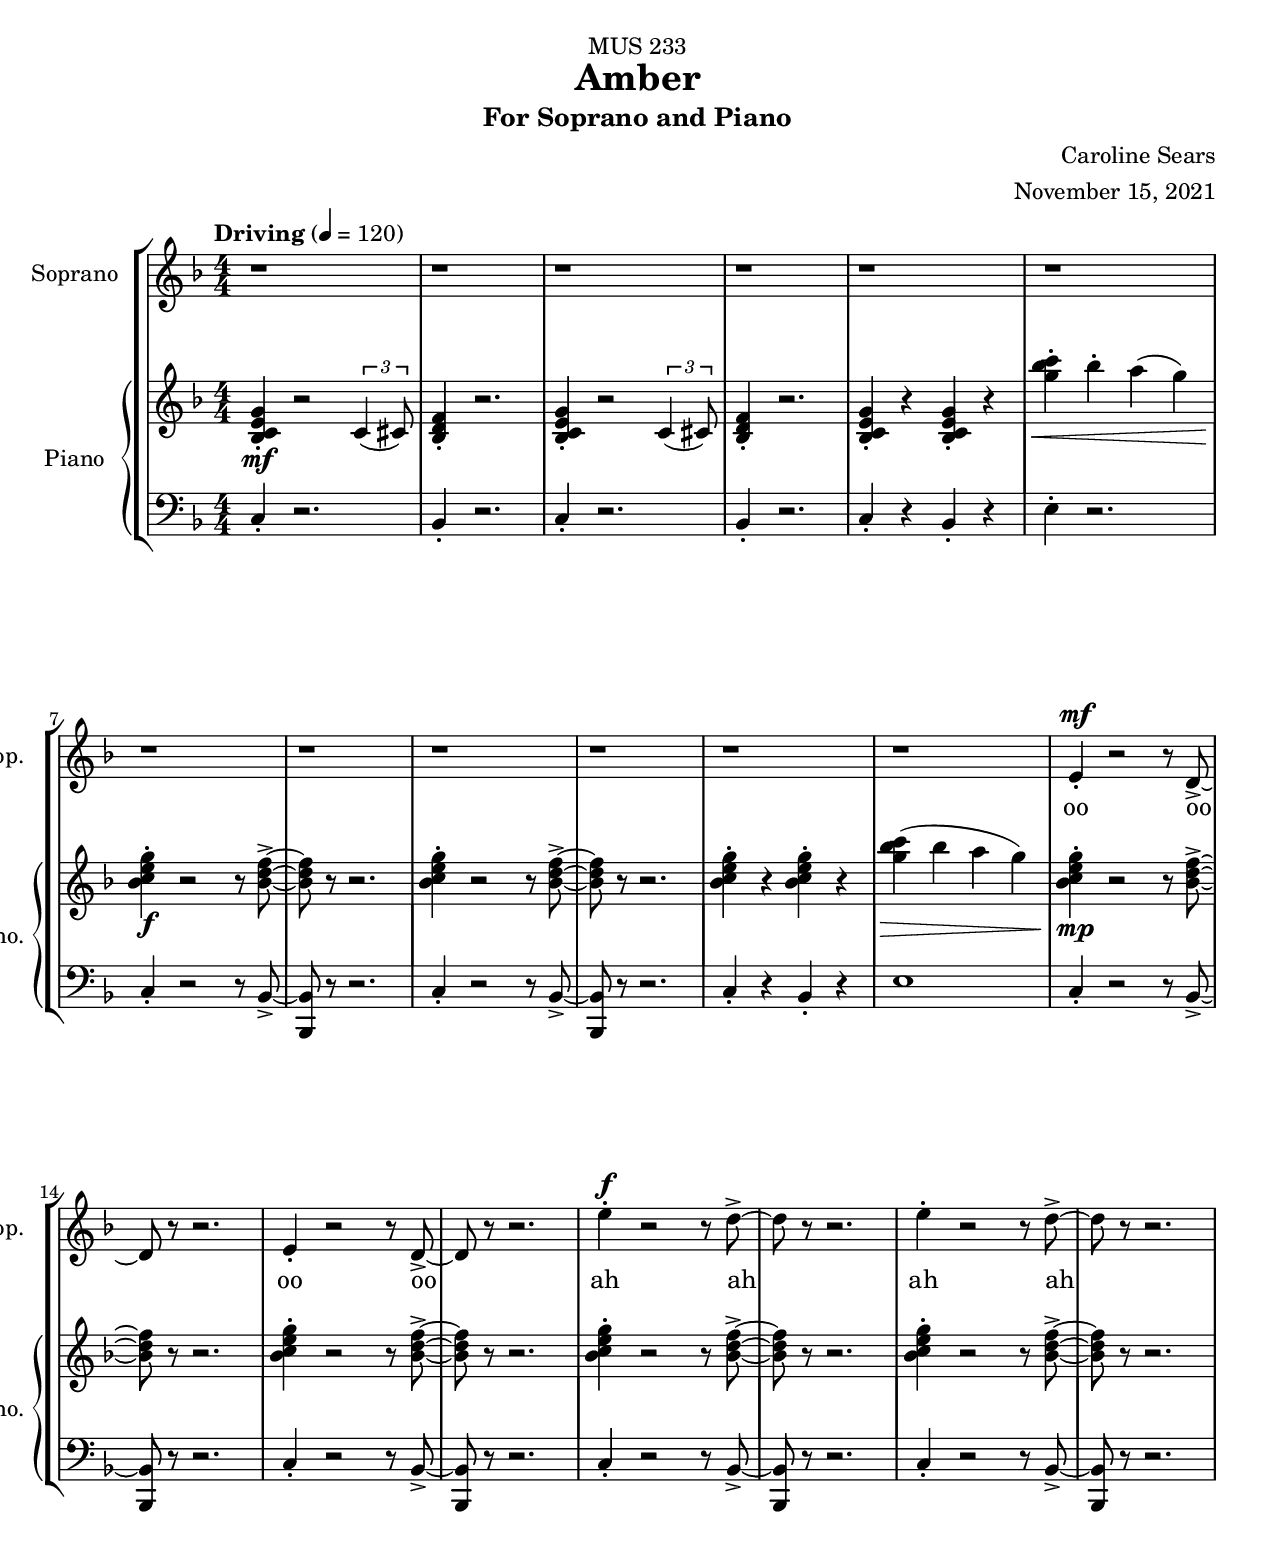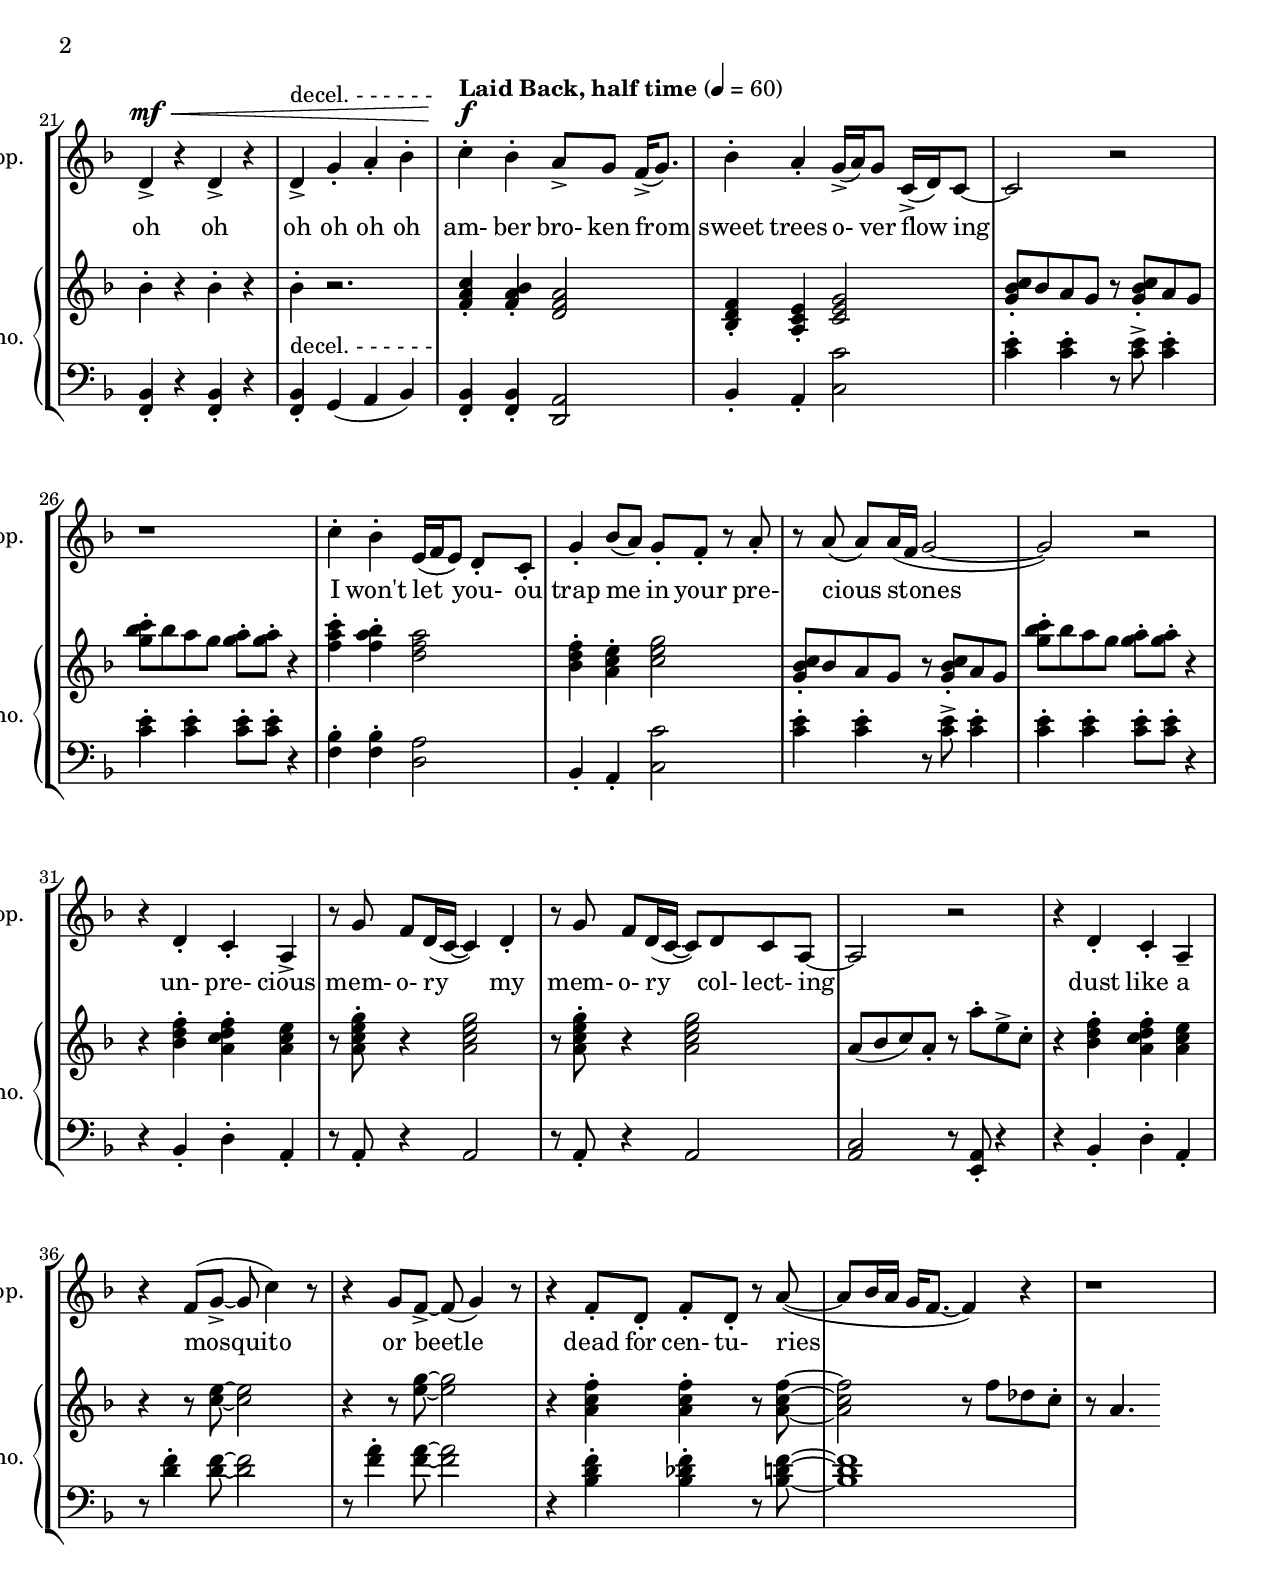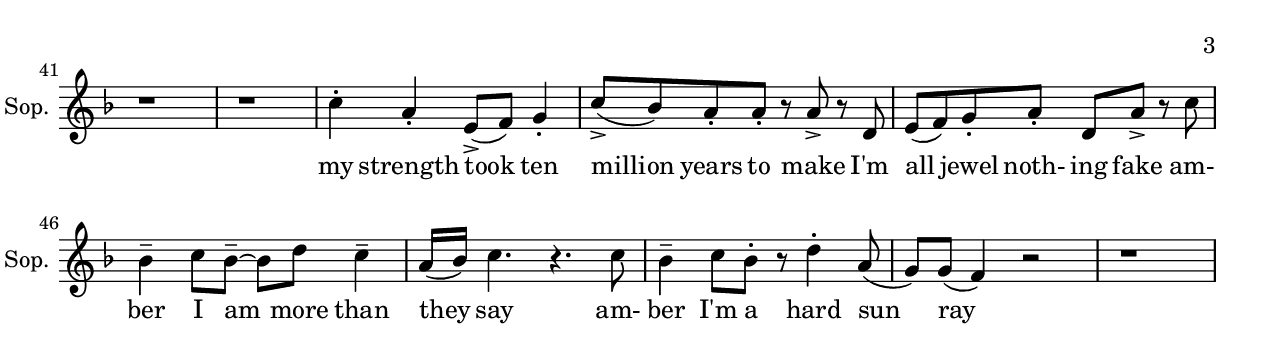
%%%%%%%%%%%%%%%%%%%% Header + Paper Dimensions %%%%%%%%%%%%%%%%%%%%
\header {
  title = "Amber"
    subtitle = "For Soprano and Piano"
    dedication = "MUS 233"
    composer = "Caroline Sears"
    arranger = "November 15, 2021"
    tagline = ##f

}
\paper {
  #(set-paper-size "ansi a")
  #(define top-margin (* 0.75 in))
}

%%%%%%%%%%%%%%%%%%%% Musical/Lyrical Content %%%%%%%%%%%%%%%%%%%%%%%%%%

%%%%% VOICE PART %%%%%%%%%%%
theNotes = \relative c'' {
    \set Staff.midiInstrument = "flute"
    \key f \major % C mixolydian
    \numericTimeSignature \time 4/4
    \tempo "Driving" 4 = 120
    \dynamicUp

    %%Intro %%
    r1 | r1 |r1 | r1 | r1 | r1 | r1 | r1 | r1 | r1 | r1 | r1 |
    e,4\staccato\mf r2 r8 d8\accent~ |d8 r8 r2. |e4\staccato r2 r8 d8\accent~ |d8 r8 r2. 
    e'4\staccato\f r2 r8 d8\accent~ |d8 r8 r2. |e4\staccato r2 r8 d8\accent~ |d8 r8 r2. 
    d,4\accent\mf\< r4 d4\accent r4| d4\accent^\markup{"decel. - - - - - -"}  g4\staccato a4\staccato bes\staccato |


    %% Verse 1 %%

    %bar 23%
    \tempo "Laid Back, half time" 4 = 60
    c4\staccato\!\f bes4\staccato  a8\accent g8 f16\accent (g8.) | bes4\staccato  a\staccato g16\accent (a16) g8 c,16\accent (d16) c8~ |
    c2 r2 | r1 |
    %bar 27%
     c'4\staccato bes4\staccato  e,16 (f16 e8)  d8\staccato c8\staccato | g'4\staccato bes8 (a) g8\staccato f8\staccato r8 a8\staccato |
    r8 a8 (a) a16 (f16 g2~ | g2) r2 |
    %bar 31%
    r4 d4\staccato c4\staccato a\accent |r8 g'8 f d16 (c16~c4) d4\staccato | r8 g8 f d16 (c16~c8) d8 c8 a~ |a2 r2 |
    %bar 35%
    r4 d4\staccato c4\staccato a4\tenuto | r4 f'8 (g8\accent~g8 c4) r8 | r4 g8 f8\accent~f8 (g4) r8 | r4 f8\staccato d\staccato f\staccato d\staccato r8 a'8(~a8 bes16  a16 
    g f8.~f4)  r4| r1 |r1| r1 |
    c'4\staccato a\staccato e8\accent (f8) g4\staccato | c8\accent (bes) a8\staccato a8\staccato r8 a\accent r8 d,8 |
    e8 (f) g8\staccato a8\staccato  d,8 a'8\accent r8 c8| bes4\tenuto c8 bes8\tenuto~bes8 d8 c4\tenuto| a16 (bes) c4. r4. c8|
    bes4\tenuto c8 bes8\staccato r8 d4\staccato a8 (g8) g8 (f4) r2 | r1 |


    %% Verse 2 %%

    %% Breakdown %%

    %% Verse 3? %%

    %% End %%
    
  }

theWords =  \lyricmode {
      %% Intro %%%
      oo oo oo oo
      ah ah ah ah
      oh oh oh oh oh oh
      %% Verse 1%%%
      am- ber bro- ken from
      sweet trees o- ver flow ing
      I won't let you- _ou  trap me
      in your pre- cious stones_
      un- pre- cious mem- o- ry my
      mem- o- ry col- lect- ing
      dust like a mosquito or beetle
      dead for cen- tu- ries
      my strength took ten million
      years to make 
      I'm all jewel noth- ing fake
      am- ber I am more than they say
      am- ber I'm a hard sun ray 

  }

%%%%%% PIANO PART %%%%%%%%%%
righthand =\relative c' {
    \set Staff.midiInstrument = "piano"
    \key f \major
    \numericTimeSignature \time 4/4

    %%%%%%%% INTRO %%%%%%%%
    \tempo "Driving" 4 = 120
    <bes c e g>4\staccato\mf r2 \tuplet 3/2 {c4 (cis8)} | <bes d f>4\staccato r2.|
    <bes c e g>4\staccato r2 \tuplet 3/2 {c4 (cis8)} | <bes d f>4\staccato r2.|
    <bes c e g>4\staccato r4 <bes c e g>4\staccato r4|
    <g'' bes c>4\staccato\< bes\staccato a (g) |
    <bes, c e g>4\staccato\!\f r2 r8 <bes d f>8\accent~|<bes d f>8 r8 r2. |
    <bes c e g>4\staccato r2 r8 <bes d f>8\accent~|<bes d f>8 r8 r2. |
    <bes c e g>4\staccato r4 <bes c e g>4\staccato r4|
    <g' bes c>4\> (bes a g) |
    <bes, c e g>4\!\mp\staccato r2 r8 <bes d f>8\accent~|<bes d f>8 r8 r2. |
    <bes c e g>4\staccato r2 r8 <bes d f>8\accent~|<bes d f>8 r8 r2. |
    <bes c e g>4\staccato r2 r8 <bes d f>8\accent~|<bes d f>8 r8 r2. |
    <bes c e g>4\staccato r2 r8 <bes d f>8\accent~|<bes d f>8 r8 r2. |
    bes4\staccato r4 bes4\staccato r4 | bes4\staccato r2. | 
    
    %%%% VERSE 1 %%%%%%%%
    \tempo "Laid Back, half time" 4 = 60

    %bar 23%
    <f a c>4\staccato <f a bes>\staccato <d f a>2 | <bes d f>4\staccato <a c e>4\staccato  <c e g>2 |
    <g' bes c>8\staccato  bes  a g r8 <g bes c>8\staccato a g | <g' bes c>8\staccato  bes  a g <g a>8\staccato <g a>8\staccato r4|
    %bar 27%
    <f a c>4\staccato <f a bes>\staccato <d f a>2 | <bes d f>4\staccato <a c e>4\staccato  <c e g>2 |
    <g bes c>8\staccato  bes  a g r8 <g bes c>8\staccato a g | <g' bes c>8\staccato  bes  a g <g a>8\staccato <g a>8\staccato r4|
    %bar 31%
    r4 <bes, d f>4\staccato <a c d f>4\staccato <a c e> | r8 <a c e g>\staccato r4 <a c e g>2 |  r8 <a c e g>\staccato r4 <a c e g>2 | 
    %bar 34%
    a8 (bes c) a\staccato r8 a'\staccato e\accent c\staccato |r4 <bes d f>4\staccato <a c d f>4\staccato <a c e> |
    r4 r8 <c e>8~<c e>2 | r4 r8 <e g>8~<e g>2 | r4 <a, c f>4\staccato <a c f>4\staccato r8 <a c f>8~| <a c f>2 r8 f'8 des c\staccato|
    r8 a4.


  }

lefthand = \relative c {
    \set Staff.midiInstrument = "piano"
    \key f \major
    \numericTimeSignature \time 4/4
    \clef "bass"

    %%%%%%%% INTRO %%%%%%%%
    \tempo "Driving" 4 = 120
    c4\staccato r2.|bes4\staccato r2. |
    c4\staccato r2.|bes4\staccato r2. |
    c4\staccato r4 bes4\staccato r4|
    e4\staccato r2.|
    c4\staccato r2 r8 bes8~\accent|<bes bes,>8 r8 r2. |
    c4\staccato r2 r8 bes8~\accent|<bes bes,>8 r8 r2. |
    c4\staccato r4 bes4\staccato r4|
    e1|
    c4\staccato r2 r8 bes8~\accent|<bes bes,>8 r8 r2. |
    c4\staccato r2 r8 bes8~\accent|<bes bes,>8 r8 r2. |
    c4\staccato r2 r8 bes8~\accent|<bes bes,>8 r8 r2. |
    c4\staccato r2 r8 bes8~\accent|<bes bes,>8 r8 r2. |
    <bes f>4\staccato r4 <bes f>4\staccato r4 |
    <bes f>4\staccato^\markup{"decel. - - - - - -"} g4 (a bes) |

    %%%%% VERSE 1 %%%%%%%%%%
    \tempo "Laid Back, half time" 4 = 60

    %bar 23%
    <f bes>4\staccato <f bes>4\staccato <d a'>2 | bes'4\staccato a4\staccato <c c'>2| 
    <c' e>4\staccato <c e>\staccato r8 <c e>\accent <c e>4\staccato  |
     <c e>4\staccato <c e>\staccato <c e>8\staccato <c e>8\staccato r4 |
     %bar 27%
     <f, bes>4\staccato <f bes>4\staccato <d a'>2 | bes4\staccato a4\staccato <c c'>2|
     <c' e>4\staccato <c e>\staccato r8 <c e>\accent <c e>4\staccato  |
     <c e>4\staccato <c e>\staccato <c e>8\staccato <c e>8\staccato r4 |
     %bar 31%
      r4 bes,4\staccato d\staccato a\staccato | r8 a8\staccato r4 a2 |r8 a8\staccato r4 a2 |
      %bar 34%
      <a c>\2 r8 <a e>8\staccato r4 | r4 bes4\staccato d\staccato a\staccato |
      r8 <d' f>4\staccato <d f>8~ <d f>2 | r8 <f a>4\staccato <f a>8~<f a>2 | r4 <bes, d f>4\staccato <bes des f>4\staccato r8 <bes d f>8~|
      <bes d f>1 |
    
  }

%%%%%%%%%%%%%%%%%%%%%%% Score Setup %%%%%%%%%%%%%%%%%%%%%%%%%%%%%%%%%%%
\score {
\new StaffGroup <<
  \new Staff \with {instrumentName = "Soprano" 
    shortInstrumentName = #"Sop. "}
  \new Voice = vocals \theNotes
  \new Lyrics \lyricsto vocals \theWords
  

  \new PianoStaff \with { instrumentName = "Piano" 
    shortInstrumentName = #"Pno. "}
  <<
    \new Staff = "upper" \righthand
    \new Staff = "lower" \lefthand
  >>
>>

  \layout {}
  \midi {}
}